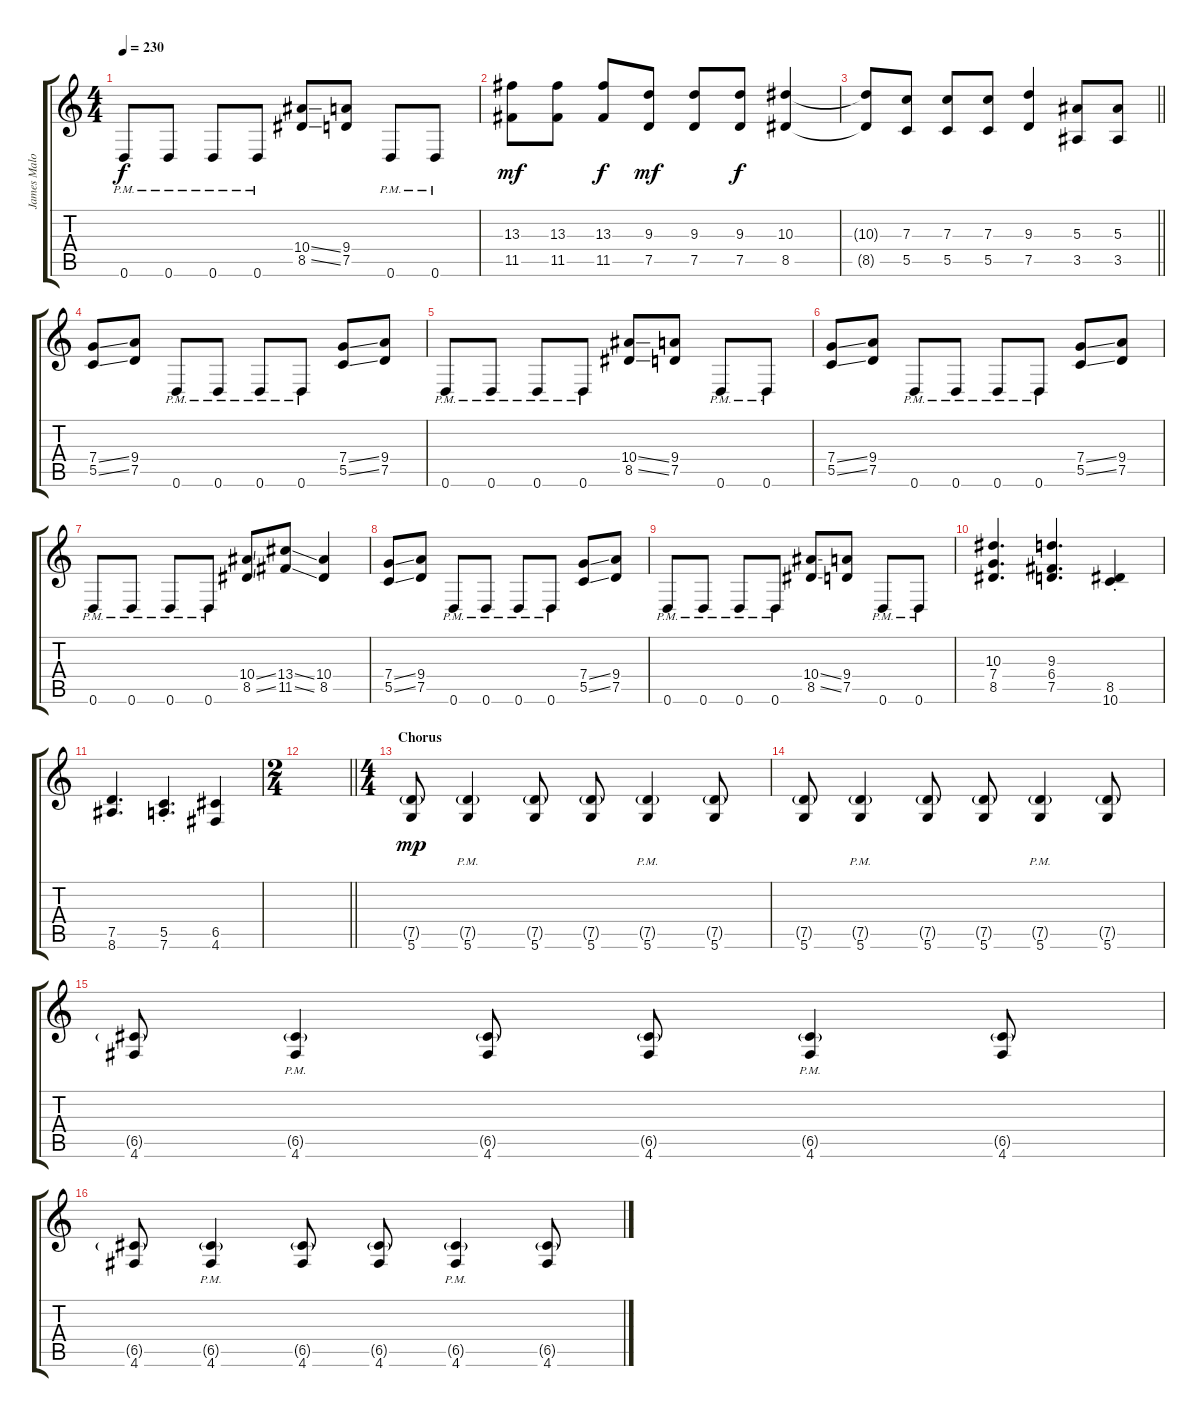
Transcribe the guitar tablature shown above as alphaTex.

\track ("James Malone Rhythm" "James Malo") {instrument distortionguitar}
\staff {score tabs}
\tuning (D4 A3 F3 C3 G2 D2) {hide}
\ts (4 4)
\tempo 230
\clef g2
\ks c
0.6{pm}.8{dy f} 0.6{pm}.8 0.6{pm}.8 0.6{pm}.8 (10.4{ss} 8.5{ss}).8 (9.4 7.5).8 0.6{pm}.8 0.6{pm}.8 |
(13.3 11.5).8{dy mf} (13.3 11.5).8 (13.3 11.5).8{dy f} (9.3 7.5).8{dy mf} (9.3 7.5).8 (9.3 7.5).8{dy f} (10.3 8.5).4 |
\barLineRight lightlight
(10.3{t} 8.5{t}).8 (7.3 5.5).8 (7.3 5.5).8 (7.3 5.5).8 (9.3 7.5).4 (5.3 3.5).8 (5.3 3.5).8 |
(7.4{ss} 5.5{ss}).8 (9.4 7.5).8 0.6{pm}.8 0.6{pm}.8 0.6{pm}.8 0.6{pm}.8 (7.4{ss} 5.5{ss}).8 (9.4 7.5).8 |
0.6{pm}.8 0.6{pm}.8 0.6{pm}.8 0.6{pm}.8 (10.4{ss} 8.5{ss}).8 (9.4 7.5).8 0.6{pm}.8 0.6{pm}.8 |
(7.4{ss} 5.5{ss}).8 (9.4 7.5).8 0.6{pm}.8 0.6{pm}.8 0.6{pm}.8 0.6{pm}.8 (7.4{ss} 5.5{ss}).8 (9.4 7.5).8 |
0.6{pm}.8 0.6{pm}.8 0.6{pm}.8 0.6{pm}.8 (10.4{ss} 8.5{ss}).8 (13.4{ss} 11.5{ss}).8 (10.4 8.5).4 |
(7.4{ss} 5.5{ss}).8 (9.4 7.5).8 0.6{pm}.8 0.6{pm}.8 0.6{pm}.8 0.6{pm}.8 (7.4{ss} 5.5{ss}).8 (9.4 7.5).8 |
0.6{pm}.8 0.6{pm}.8 0.6{pm}.8 0.6{pm}.8 (10.4{ss} 8.5{ss}).8 (9.4 7.5).8 0.6{pm}.8 0.6{pm}.8 |
(10.3 7.4 8.5).4{d} (9.3 6.4 7.5).4{d} (8.5{st} 10.6{st}).4 |
(7.5 8.6).4{d} (5.5{st} 7.6{st}).4{d} (6.5 4.6).4 |
\ts (2 4)
\barLineRight lightlight
|
\ts (4 4)
\section ("" "Chorus")
(7.5{g} 5.6).8{dy mp} (7.5{g pm} 5.6{pm}).4 (7.5{g} 5.6).8 (7.5{g} 5.6).8 (7.5{g pm} 5.6{pm}).4 (7.5{g} 5.6).8 |
(7.5{g} 5.6).8 (7.5{g pm} 5.6{pm}).4 (7.5{g} 5.6).8 (7.5{g} 5.6).8 (7.5{g pm} 5.6{pm}).4 (7.5{g} 5.6).8 |
(6.5{g} 4.6).8 (6.5{g pm} 4.6{pm}).4 (6.5{g} 4.6).8 (6.5{g} 4.6).8 (6.5{g pm} 4.6{pm}).4 (6.5{g} 4.6).8 |
(6.5{g} 4.6).8 (6.5{g pm} 4.6{pm}).4 (6.5{g} 4.6).8 (6.5{g} 4.6).8 (6.5{g pm} 4.6{pm}).4 (6.5{g} 4.6).8
